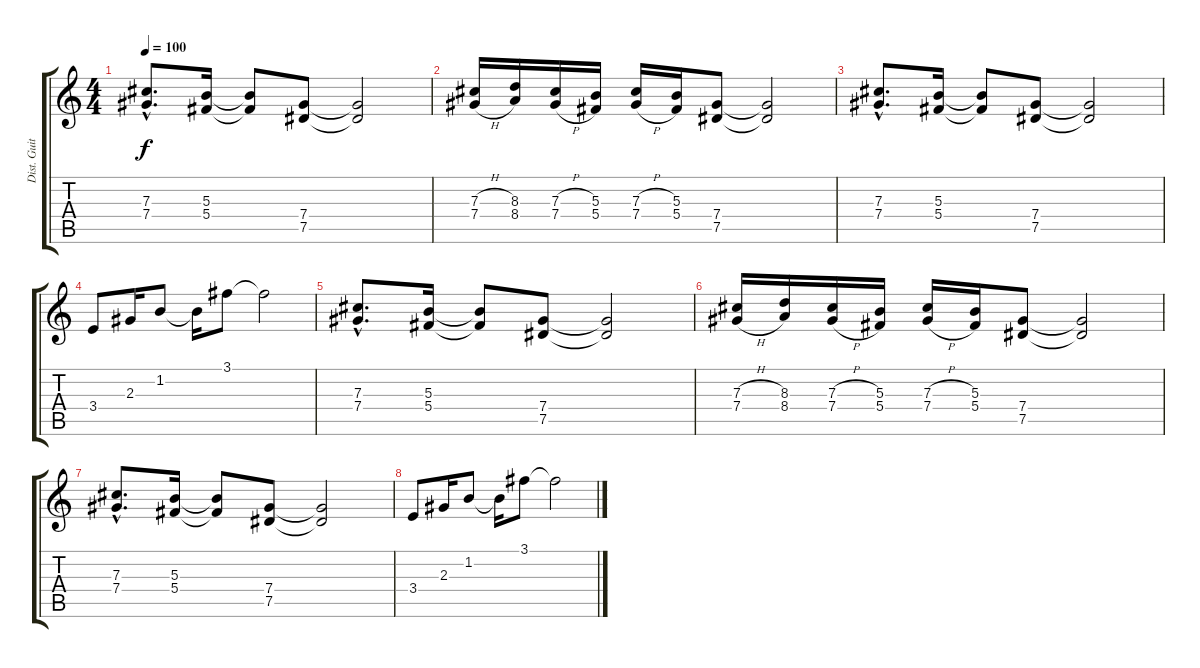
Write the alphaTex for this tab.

\track ("Dist. Guitar 2" "Dist. Guit") {instrument distortionguitar}
\staff {score tabs}
\tuning (Eb4 Bb3 Gb3 Db3 Ab2 Eb2) {hide}
\ts (4 4)
\tempo 100
\clef g2
\ks c
(7.3{hac} 7.4{hac}).8{d dy f volume 6} (5.3 5.4).16 (5.3{t} 5.4{t}).8 (7.4 7.5).8 (7.4{t} 7.5{t}).2 |
(7.3{h} 7.4{h}).16 (8.3 8.4).16 (7.3{h} 7.4{h}).16 (5.3 5.4).16 (7.3{h} 7.4{h}).16 (5.3 5.4).16 (7.4 7.5).8 (7.4{t} 7.5{t}).2 |
(7.3{hac} 7.4{hac}).8{d volume 2} (5.3 5.4).16 (5.3{t} 5.4{t}).8 (7.4 7.5).8 (7.4{t} 7.5{t}).2 |
3.4.8 2.3.16 1.2.8 1.2{t}.16 3.1.8 3.1{t}.2 |
(7.3{hac} 7.4{hac}).8{d volume 1} (5.3 5.4).16 (5.3{t} 5.4{t}).8 (7.4 7.5).8 (7.4{t} 7.5{t}).2 |
(7.3{h} 7.4{h}).16 (8.3 8.4).16 (7.3{h} 7.4{h}).16 (5.3 5.4).16 (7.3{h} 7.4{h}).16 (5.3 5.4).16 (7.4 7.5).8 (7.4{t} 7.5{t}).2 |
(7.3{hac} 7.4{hac}).8{d} (5.3 5.4).16 (5.3{t} 5.4{t}).8 (7.4 7.5).8 (7.4{t} 7.5{t}).2 |
3.4.8 2.3.16 1.2.8 1.2{t}.16 3.1.8 3.1{t}.2
